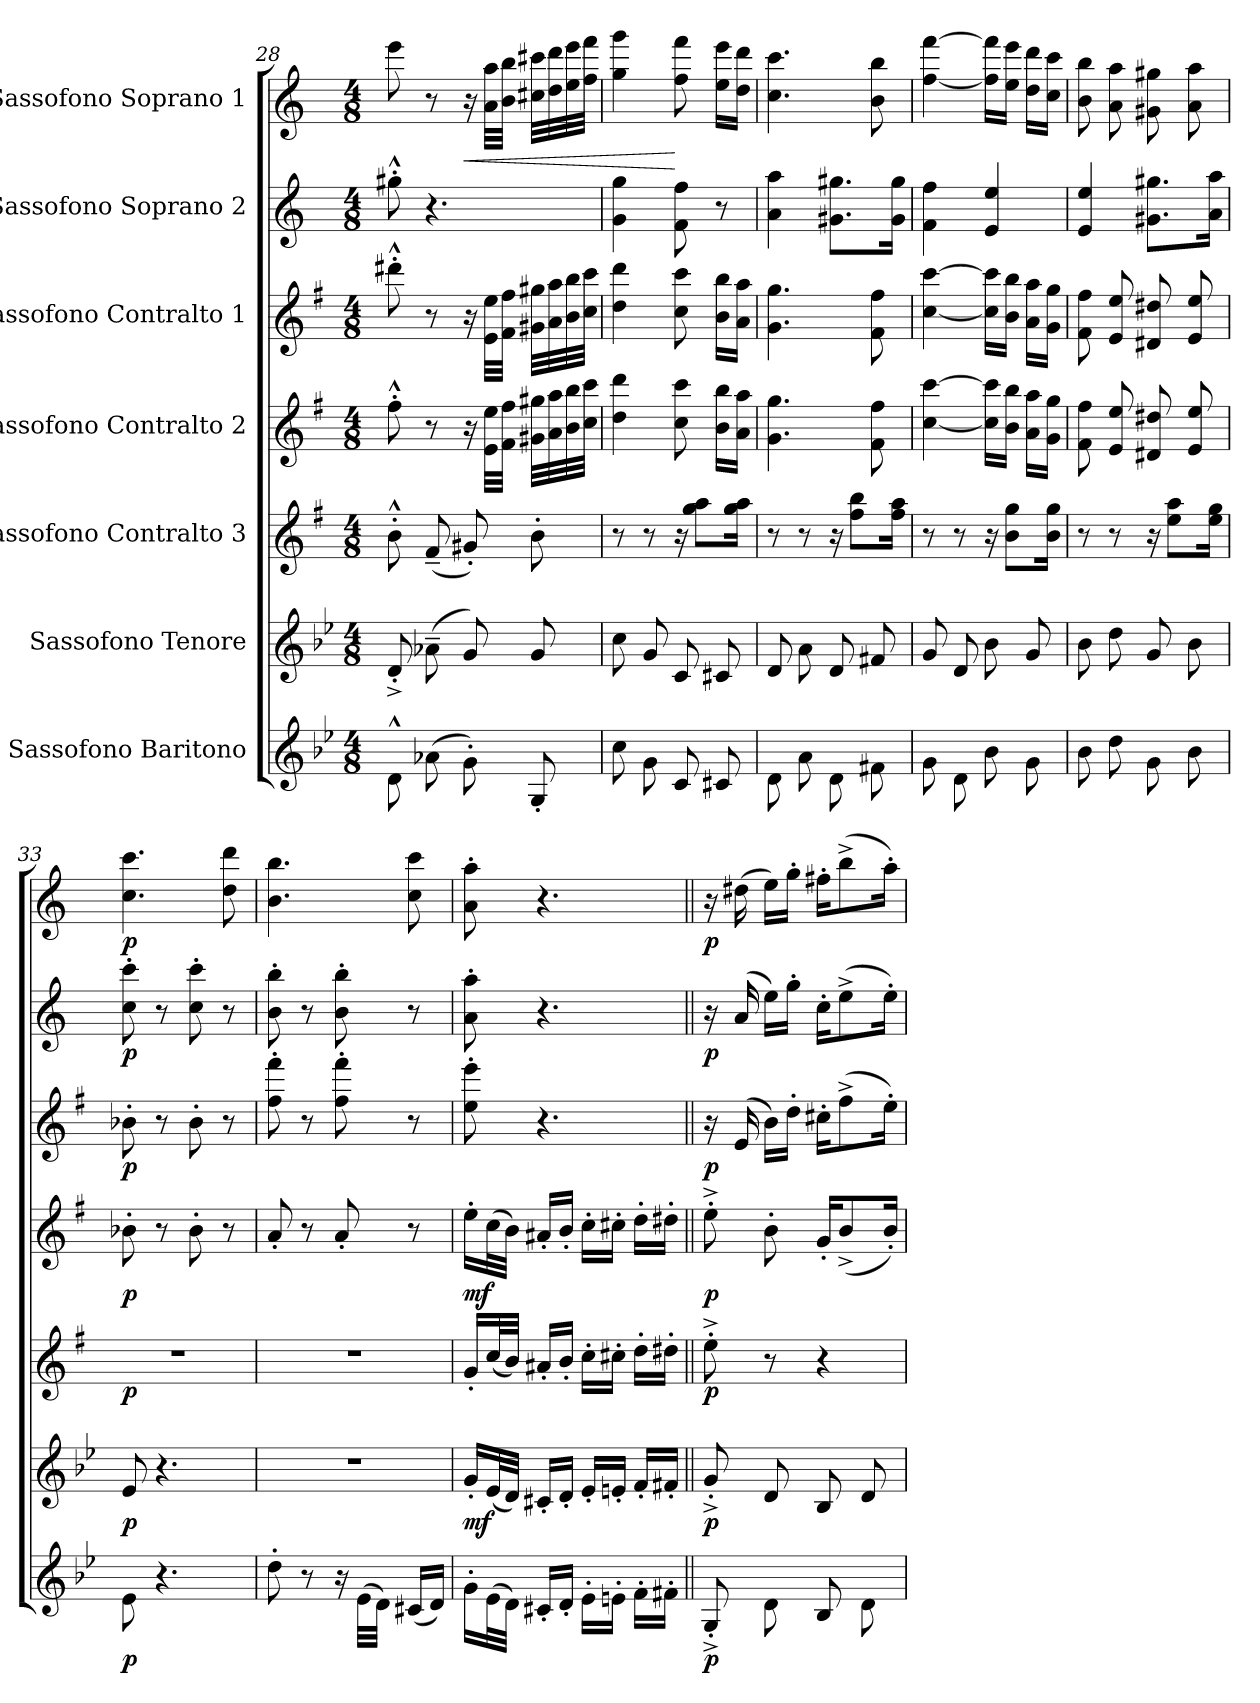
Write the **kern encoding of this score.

**kern	**dynam	**kern	**dynam	**kern	**dynam	**kern	**dynam	**kern	**dynam	**kern	**dynam	**kern	**dynam
*part7	*part7	*part6	*part6	*part5	*part5	*part4	*part4	*part3	*part3	*part2	*part2	*part1	*part1
*staff7	*staff7	*staff6	*staff6	*staff5	*staff5	*staff4	*staff4	*staff3	*staff3	*staff2	*staff2	*staff1	*staff1
*I"Sassofono Baritono	*	*I"Sassofono Tenore	*	*I"Sassofono Contralto 3	*	*I"Sassofono Contralto 2	*	*I"Sassofono Contralto 1	*	*I"Sassofono Soprano 2	*	*I"Sassofono Soprano 1	*
*clefG2	*	*clefG2	*	*clefG2	*	*clefG2	*	*clefG2	*	*clefG2	*	*clefG2	*
*ITrd12c21	*	*ITrd8c14	*	*ITrd5c9	*	*ITrd5c9	*	*ITrd5c9	*	*ITrd1c2	*	*ITrd1c2	*
*k[b-e-]	*	*k[b-e-]	*	*k[b-e-]	*	*k[b-e-]	*	*k[b-e-]	*	*k[b-e-]	*	*k[b-e-]	*
*M4/8	*	*M4/8	*	*M4/8	*	*M4/8	*	*M4/8	*	*M4/8	*	*M4/8	*
=28	=28	=28	=28	=28	=28	=28	=28	=28	=28	=28	=28	=28	=28
8D^^\	.	8D^'/	.	8d^^'\	.	8a^^'\	.	8ff#X^^'\	.	8ff#X^^'\	.	8ddd\	.
(>8A-X\	.	(>8A-X~\	.	(8A~/	.	8r	.	8r	.	4.r	.	8r	.
!	!	!	!	!	!	!	!	!	!	!	!	!	!LO:HP:b
8G'\)	.	8G/)	.	8Bn'/)	.	16r	.	16r	.	.	.	16r	<
.	.	.	.	.	.	32G\ 32g\LLL	.	32G\ 32g\LLL	.	.	.	32g\ 32gg\LLL	.
.	.	.	.	.	.	32A\ 32a\JJJ	.	32A\ 32a\JJJ	.	.	.	32a\ 32aa\JJJ	.
8GG'/	.	8G/	.	8d'\	.	32Bn\ 32bn\LLL	.	32Bn\ 32bn\LLL	.	.	.	32bn\ 32bbn\LLL	.
.	.	.	.	.	.	32c\ 32cc\	.	32c\ 32cc\	.	.	.	32cc\ 32ccc\	.
.	.	.	.	.	.	32d\ 32dd\	.	32d\ 32dd\	.	.	.	32dd\ 32ddd\	.
.	.	.	.	.	.	32e-\ 32ee-\JJJ	.	32e-\ 32ee-\JJJ	.	.	.	32ee-\ 32eee-\JJJ	.
=29	=29	=29	=29	=29	=29	=29	=29	=29	=29	=29	=29	=29	=29
8c\	.	8c\	.	8r	.	4f\ 4ff\	.	4f\ 4ff\	.	4f\ 4ff\	.	4ff\ 4fff\	.
8G\	.	8G/	.	8r	.	.	.	.	.	.	.	.	.
8C/	.	8C/	.	16r	.	8e-\ 8ee-\	.	8e-\ 8ee-\	.	8e-\ 8ee-\	.	8ee-\ 8eee-\	[
.	.	.	.	8b-\ 8cc\L	.	.	.	.	.	.	.	.	.
8C#X/	.	8C#X/	.	.	.	16d\ 16dd\LL	.	16d\ 16dd\LL	.	8r	.	16dd\ 16ddd\LL	.
.	.	.	.	16b-\ 16cc\Jk	.	16c\ 16cc\JJ	.	16c\ 16cc\JJ	.	.	.	16cc\ 16ccc\JJ	.
=30	=30	=30	=30	=30	=30	=30	=30	=30	=30	=30	=30	=30	=30
8D\	.	8D/	.	8r	.	4.B-\ 4.b-\	.	4.B-\ 4.b-\	.	4g\ 4gg\	.	4.b-\ 4.bb-\	.
8A\	.	8A\	.	8r	.	.	.	.	.	.	.	.	.
8D\	.	8D/	.	16r	.	.	.	.	.	8.f#X\ 8.ff#X\L	.	.	.
.	.	.	.	8a\ 8dd\L	.	.	.	.	.	.	.	.	.
8F#X\	.	8F#X/	.	.	.	8A\ 8a\	.	8A\ 8a\	.	.	.	8a\ 8aa\	.
.	.	.	.	16a\ 16cc\Jk	.	.	.	.	.	16f#\ 16ff#\Jk	.	.	.
!!LO:PB:g=z
=31	=31	=31	=31	=31	=31	=31	=31	=31	=31	=31	=31	=31	=31
8G\	.	8G/	.	8r	.	[4e-\ [4ee-\	.	[4e-\ [4ee-\	.	4e-\ 4ee-\	.	[4ee-\ [4eee-\	.
8D\	.	8D/	.	8r	.	.	.	.	.	.	.	.	.
8B-\	.	8B-\	.	16r	.	16e-\] 16ee-\]LL	.	16e-\] 16ee-\]LL	.	4d/ 4dd/	.	16ee-\] 16eee-\]LL	.
.	.	.	.	8d\ 8b-\L	.	16d\ 16dd\JJ	.	16d\ 16dd\JJ	.	.	.	16dd\ 16ddd\JJ	.
8G\	.	8G/	.	.	.	16c\ 16cc\LL	.	16c\ 16cc\LL	.	.	.	16cc\ 16ccc\LL	.
.	.	.	.	16d\ 16b-\Jk	.	16B-\ 16b-\JJ	.	16B-\ 16b-\JJ	.	.	.	16b-\ 16bb-\JJ	.
=32	=32	=32	=32	=32	=32	=32	=32	=32	=32	=32	=32	=32	=32
8B-\	.	8B-\	.	8r	.	8A\ 8a\	.	8A\ 8a\	.	4d/ 4dd/	.	8a\ 8aa\	.
8d\	.	8d\	.	8r	.	8G/ 8g/	.	8G/ 8g/	.	.	.	8g\ 8gg\	.
8G\	.	8G/	.	16r	.	8F#X/ 8f#X/	.	8F#X/ 8f#X/	.	8.f#X\ 8.ff#X\L	.	8f#X\ 8ff#X\	.
.	.	.	.	8g\ 8cc\L	.	.	.	.	.	.	.	.	.
8B-\	.	8B-\	.	.	.	8G/ 8g/	.	8G/ 8g/	.	.	.	8g\ 8gg\	.
.	.	.	.	16g\ 16b-\Jk	.	.	.	.	.	16g\ 16gg\Jk	.	.	.
=33	=33	=33	=33	=33	=33	=33	=33	=33	=33	=33	=33	=33	=33
!	!LO:DY:b	!	!LO:DY:b	!	!LO:DY:b	!	!LO:DY:b	!	!LO:DY:b	!	!LO:DY:b	!	!LO:DY:b
8E-\	p	8E-/	p	2r	p	8d-X'\	p	8d-X'\	p	8b-\' 8bb-\'	p	4.b-\ 4.bb-\	p
4.r	.	4.r	.	.	.	8r	.	8r	.	8r	.	.	.
.	.	.	.	.	.	8d-'\	.	8d-'\	.	8b-\' 8bb-\'	.	.	.
.	.	.	.	.	.	8r	.	8r	.	8r	.	8cc\ 8ccc\	.
=34	=34	=34	=34	=34	=34	=34	=34	=34	=34	=34	=34	=34	=34
8d'\	.	2r	.	2r	.	8c'/	.	8a\' 8aa\'	.	8a\' 8aa\'	.	4.a\ 4.aa\	.
8r	.	.	.	.	.	8r	.	8r	.	8r	.	.	.
16r	.	.	.	.	.	8c'/	.	8a\' 8aa\'	.	8a\' 8aa\'	.	.	.
(>32E-\LLL	.	.	.	.	.	.	.	.	.	.	.	.	.
32D\JJJ)	.	.	.	.	.	.	.	.	.	.	.	.	.
(16C#X/LL	.	.	.	.	.	8r	.	8r	.	8r	.	8b-\ 8bb-\	.
16D/JJ)	.	.	.	.	.	.	.	.	.	.	.	.	.
=35	=35	=35	=35	=35	=35	=35	=35	=35	=35	=35	=35	=35	=35
!	!	!	!LO:DY:b	!	!	!	!LO:DY:b	!	!	!	!	!	!
16G'\LL	.	16G'/LL	mf	16B-'/LL	.	16g'\LL	mf	8g\' 8gg\'	.	8g\' 8gg\'	.	8g\' 8gg\'	.
(>32E-\L	.	(32E-/L	.	(32e-/L	.	(>32e-\L	.	.	.	.	.	.	.
32D\JJJ)	.	32D/JJJ)	.	32d/JJJ)	.	32d\JJJ)	.	.	.	.	.	.	.
16C#X'/LL	.	16C#X'/LL	.	16c#X'/LL	.	16c#X'/LL	.	4.r	.	4.r	.	4.r	.
16D'/JJ	.	16D'/JJ	.	16d'/JJ	.	16d'/JJ	.	.	.	.	.	.	.
16E-'\LL	.	16E-'/LL	.	16e-'\LL	.	16e-'\LL	.	.	.	.	.	.	.
16En'\JJ	.	16En'/JJ	.	16en'\JJ	.	16en'\JJ	.	.	.	.	.	.	.
16F'\LL	.	16F'/LL	.	16f'\LL	.	16f'\LL	.	.	.	.	.	.	.
16F#X'\JJ	.	16F#X'/JJ	.	16f#X'\JJ	.	16f#X'\JJ	.	.	.	.	.	.	.
!!LO:PB:g=z
=36||	=36||	=36||	=36||	=36||	=36||	=36||	=36||	=36||	=36||	=36||	=36||	=36||	=36||
!	!LO:DY:b	!	!LO:DY:b	!	!LO:DY:b	!	!LO:DY:b	!	!LO:DY:b	!	!LO:DY:b	!	!LO:DY:b
8GG^'/	p	8G^'/	p	8g^'\	p	8g^'\	p	16r	p	16r	p	16r	p
.	.	.	.	.	.	.	.	(>16G/	.	(>16g/	.	(>16cc#X\	.
8D\	.	8D/	.	8r	.	8d'\	.	16d\LL)	.	16dd\LL)	.	16dd\LL)	.
.	.	.	.	.	.	.	.	16f'\JJ	.	16ff'\JJ	.	16ff'\JJ	.
8BB-/	.	8BB-/	.	4r	.	16B-'/KL	.	16en'\KL	.	16b-'\KL	.	16een'\KL	.
.	.	.	.	.	.	(8d^/	.	(>8a^\	.	(>8dd^\	.	(>8aa^\	.
8D\	.	8D/	.	.	.	.	.	.	.	.	.	.	.
.	.	.	.	.	.	16d'/Jk)	.	16g'\Jk)	.	16dd'\Jk)	.	16gg'\Jk)	.
=	=	=	=	=	=	=	=	=	=	=	=	=	=
*-	*-	*-	*-	*-	*-	*-	*-	*-	*-	*-	*-	*-	*-
